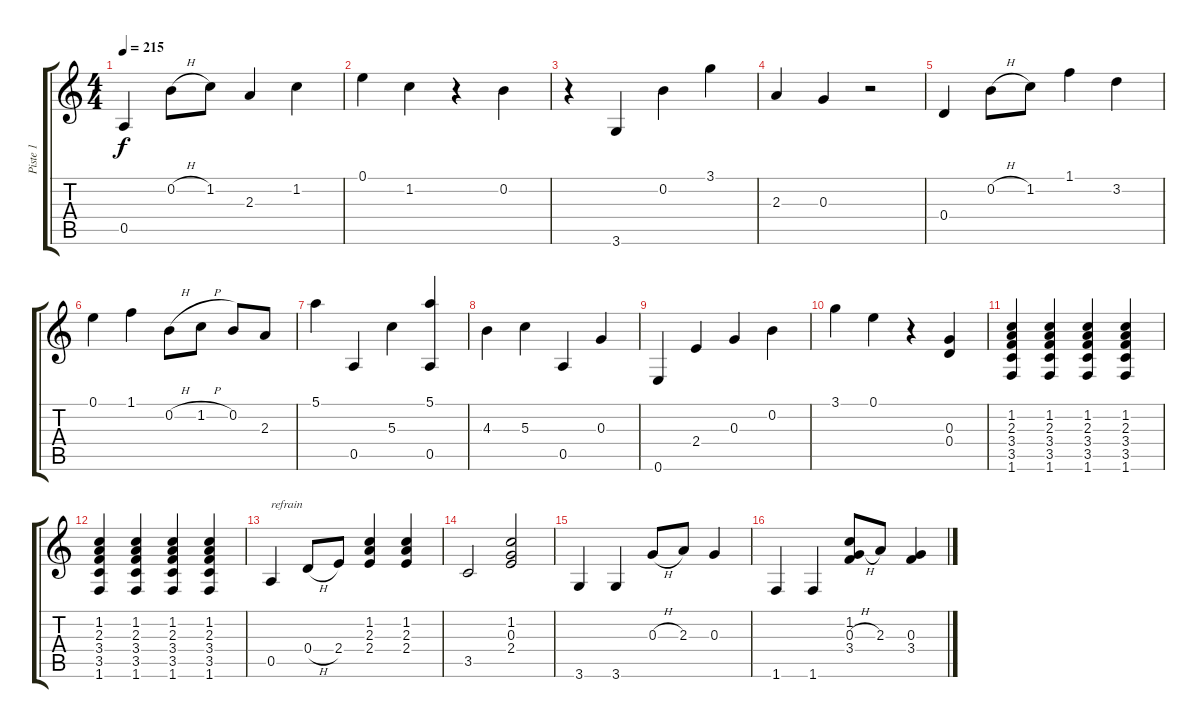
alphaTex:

\track ("Piste 1" "Piste 1") {instrument acousticguitarnylon}
\staff {score tabs}
\tuning (E4 B3 G3 D3 A2 E2) {hide}
\ts (4 4)
\tempo 215
\clef g2
\ks c
0.5.4{dy f} 0.2{h}.8 1.2.8 2.3.4 1.2.4 |
0.1.4 1.2.4 r.4 0.2.4 |
r.4 3.6.4 0.2.4 3.1.4 |
2.3.4 0.3.4 r.2 |
0.4.4 0.2{h}.8 1.2.8 1.1.4 3.2.4 |
0.1.4 1.1.4 0.2{h}.8 1.2{h}.8 0.2.8 2.3.8 |
5.1.4 0.5.4 5.3.4 (5.1 0.5).4 |
4.3.4 5.3.4 0.5.4 0.3.4 |
0.6.4 2.4.4 0.3.4 0.2.4 |
3.1.4 0.1.4 r.4 (0.3 0.4).4 |
(1.2 2.3 3.4 3.5 1.6).4 (1.2 2.3 3.4 3.5 1.6).4 (1.2 2.3 3.4 3.5 1.6).4 (1.2 2.3 3.4 3.5 1.6).4 |
(1.2 2.3 3.4 3.5 1.6).4 (1.2 2.3 3.4 3.5 1.6).4 (1.2 2.3 3.4 3.5 1.6).4 (1.2 2.3 3.4 3.5 1.6).4 |
0.5.4{txt "refrain"} 0.4{h}.8 2.4.8 (1.2 2.3 2.4).4 (1.2 2.3 2.4).4 |
3.5.2 (1.2 0.3 2.4).2 |
3.6.4 3.6.4 0.3{h}.8 2.3.8 0.3.4 |
1.6.4 1.6.4 (1.2 0.3{h} 3.4).8 2.3.8 (0.3 3.4).4
